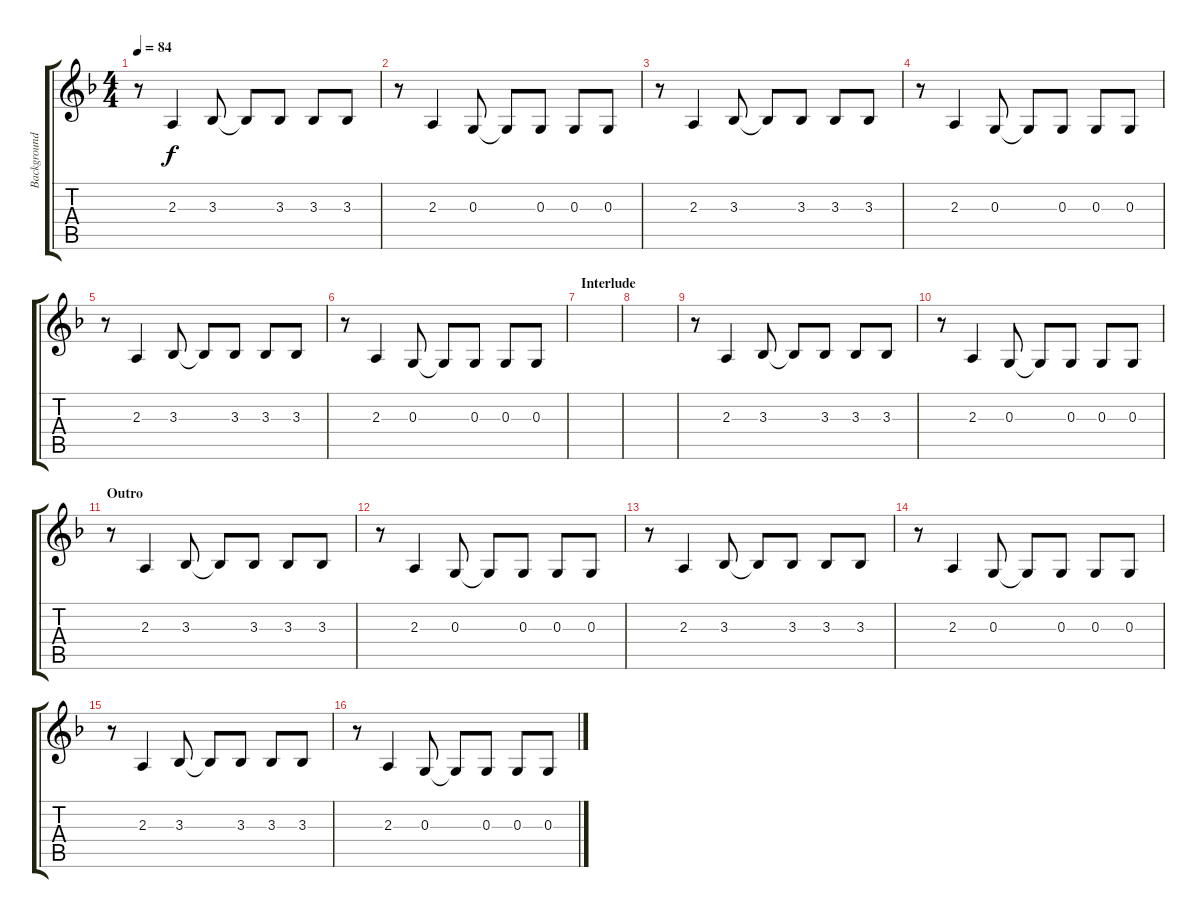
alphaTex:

\track ("Background Vocals" "Background") {instrument sopranosax}
\staff {score tabs}
\tuning (E4 B3 G3 D3 A2 E2) {hide}
\ts (4 4)
\tempo 84
\clef g2
\ks f
r.8{dy f} 2.3.4 3.3.8 3.3{t}.8 3.3.8 3.3.8 3.3.8 |
r.8 2.3.4 0.3.8 0.3{t}.8 0.3.8 0.3.8 0.3.8 |
r.8 2.3.4 3.3.8 3.3{t}.8 3.3.8 3.3.8 3.3.8 |
r.8 2.3.4 0.3.8 0.3{t}.8 0.3.8 0.3.8 0.3.8 |
r.8 2.3.4 3.3.8 3.3{t}.8 3.3.8 3.3.8 3.3.8 |
r.8 2.3.4 0.3.8 0.3{t}.8 0.3.8 0.3.8 0.3.8 |
\section ("" "Interlude")
|
|
r.8 2.3.4 3.3.8 3.3{t}.8 3.3.8 3.3.8 3.3.8 |
r.8 2.3.4 0.3.8 0.3{t}.8 0.3.8 0.3.8 0.3.8 |
\section ("" "Outro")
r.8 2.3.4 3.3.8 3.3{t}.8 3.3.8 3.3.8 3.3.8 |
r.8 2.3.4 0.3.8 0.3{t}.8 0.3.8 0.3.8 0.3.8 |
r.8 2.3.4 3.3.8 3.3{t}.8 3.3.8 3.3.8 3.3.8 |
r.8 2.3.4 0.3.8 0.3{t}.8 0.3.8 0.3.8 0.3.8 |
r.8 2.3.4 3.3.8 3.3{t}.8 3.3.8 3.3.8 3.3.8 |
r.8 2.3.4 0.3.8 0.3{t}.8 0.3.8 0.3.8 0.3.8
